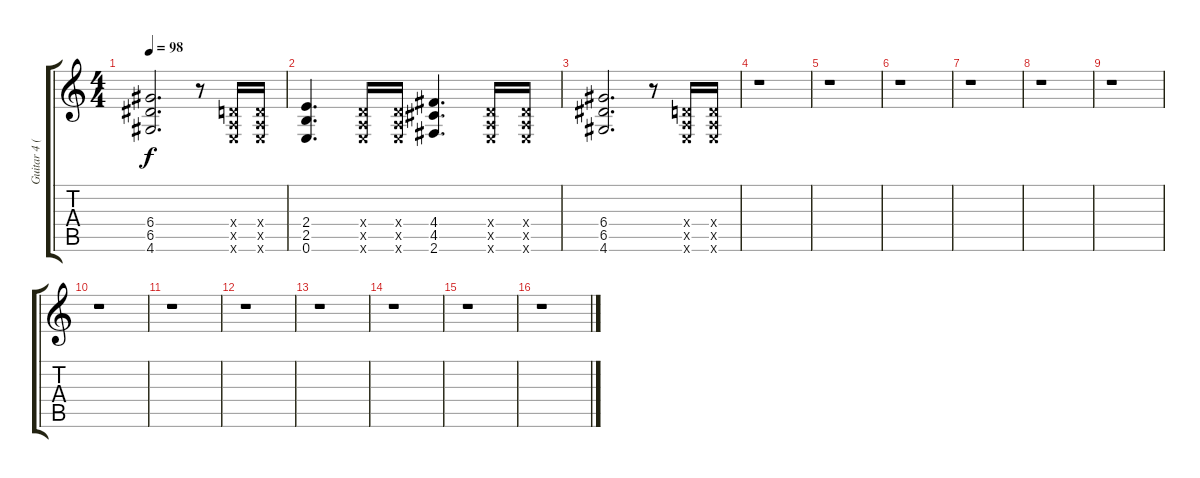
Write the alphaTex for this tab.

\track ("Guitar 4 (Rhythm)" "Guitar 4 (") {instrument distortionguitar}
\staff {score tabs}
\tuning (E4 B3 G3 D3 A2 E2) {hide}
\ts (4 4)
\tempo 98
\clef g2
\ks c
(6.4 6.5 4.6).2{d dy f} r.8 (0.4{x} 0.5{x} 0.6{x}).16 (0.4{x} 0.5{x} 0.6{x}).16 |
(2.4 2.5 0.6).4{d} (0.4{x} 0.5{x} 0.6{x}).16 (0.4{x} 0.5{x} 0.6{x}).16 (4.4 4.5 2.6).4{d} (0.4{x} 0.5{x} 0.6{x}).16 (0.4{x} 0.5{x} 0.6{x}).16 |
(6.4 6.5 4.6).2{d} r.8 (0.4{x} 0.5{x} 0.6{x}).16 (0.4{x} 0.5{x} 0.6{x}).16 |
r.1 |
r.1 |
r.1 |
r.1 |
r.1 |
r.1 |
r.1 |
r.1 |
r.1 |
r.1 |
r.1 |
r.1 |
r.1
